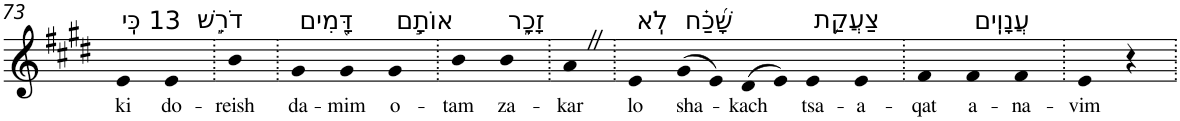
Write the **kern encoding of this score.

**kern	**text
*part1	*part1
*staff1	*staff1
*I"Piano	*
*I'Pno	*
!!LO:PB:g=z
*clefG2	*
*k[f#c#g#d#]	*
*E:	*
=73	=73
!LO:TX:a:t=13 כִּֽי	!
!	!LO:LY:b
4e	ki
!LO:TX:a:t=דֹרֵ֣שׁ	!
!	!LO:LY:b
4e	do-
=74.	=74.
!	!LO:LY:b
4b	-reish
=75.	=75.
!LO:TX:a:t=דָּ֭מִים	!
!	!LO:LY:b
4g#	da-
!	!LO:LY:b
4g#	-mim
!LO:TX:a:t=אוֹתָ֣ם	!
!	!LO:LY:b
4g#	o-
=76.	=76.
!	!LO:LY:b
4b	-tam
!LO:TX:a:t=זָכָ֑ר	!
!	!LO:LY:b
4b	za-
=77.	=77.
!	!LO:LY:b
4aZ	-kar
=78.	=78.
!LO:TX:a:t=לֹֽא	!
!	!LO:LY:b
4e	lo
!LO:TX:a:t=שָׁ֝כַ֗ח	!
!	!LO:LY:b
(>8g#	sha-
8e)	.
!	!LO:LY:b
(>8d#	-kach
8e)	.
!LO:TX:a:t=צַעֲקַ֥ת	!
!	!LO:LY:b
4e	tsa-
!	!LO:LY:b
4e	-a-
=79.	=79.
!	!LO:LY:b
4f#	-qat
!LO:TX:a:t=עֲנָוִֽים	!
!	!LO:LY:b
4f#	a-
!	!LO:LY:b
4f#	-na-
=80.	=80.
!	!LO:LY:b
4e	-vim
4r	.
=.	=.
*-	*-
